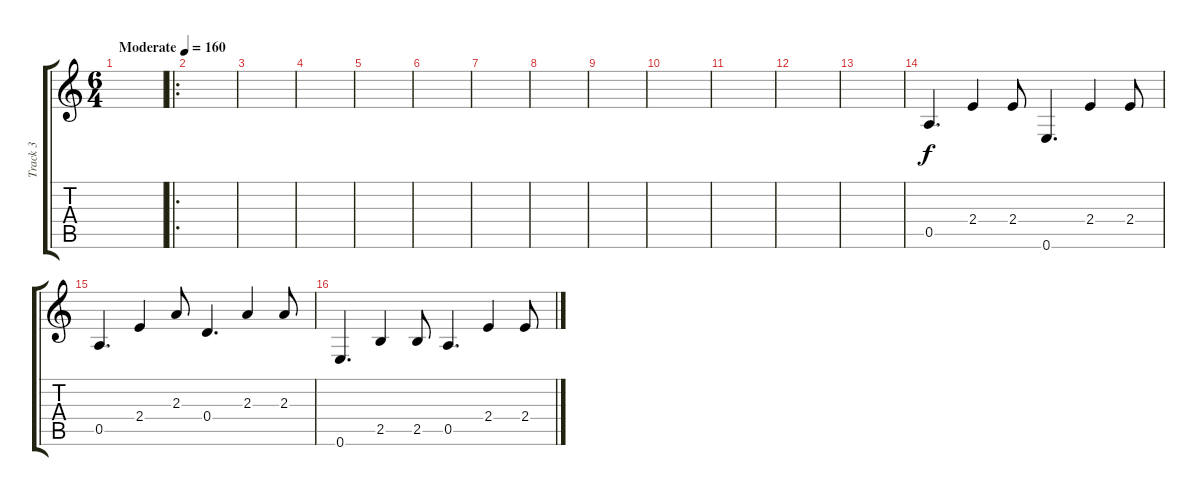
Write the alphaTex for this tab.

\track ("Track 3" "Track 3") {instrument acousticguitarnylon}
\staff {score tabs}
\tuning (E4 B3 G3 D3 A2 E2) {hide}
\ts (6 4)
\tempo (160 "Moderate")
\clef g2
\ks c
|
\ro
|
|
|
|
|
|
|
|
|
|
|
|
0.5.4{d} 2.4.4 2.4.8 0.6.4{d} 2.4.4 2.4.8 |
0.5.4{d} 2.4.4 2.3.8 0.4.4{d} 2.3.4 2.3.8 |
0.6.4{d} 2.5.4 2.5.8 0.5.4{d} 2.4.4 2.4.8
